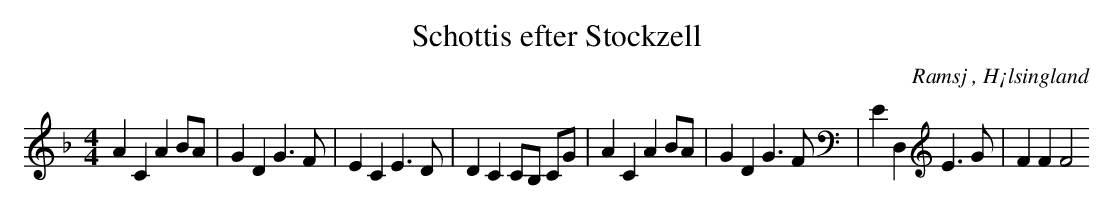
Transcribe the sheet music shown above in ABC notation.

X:1
T: Schottis efter Stockzell
O: Ramsj , H¡lsingland
M: 4/4
L: 1/8
K: F
A2 C2 A2 BA|G2 D2 G2>F2|E2 C2 E2>D2|D2 C2 CB, CG|A2 C2 A2 BA|G2 D2 G2>F2|E2 D,2 E2>G2|F2 F2 F4
